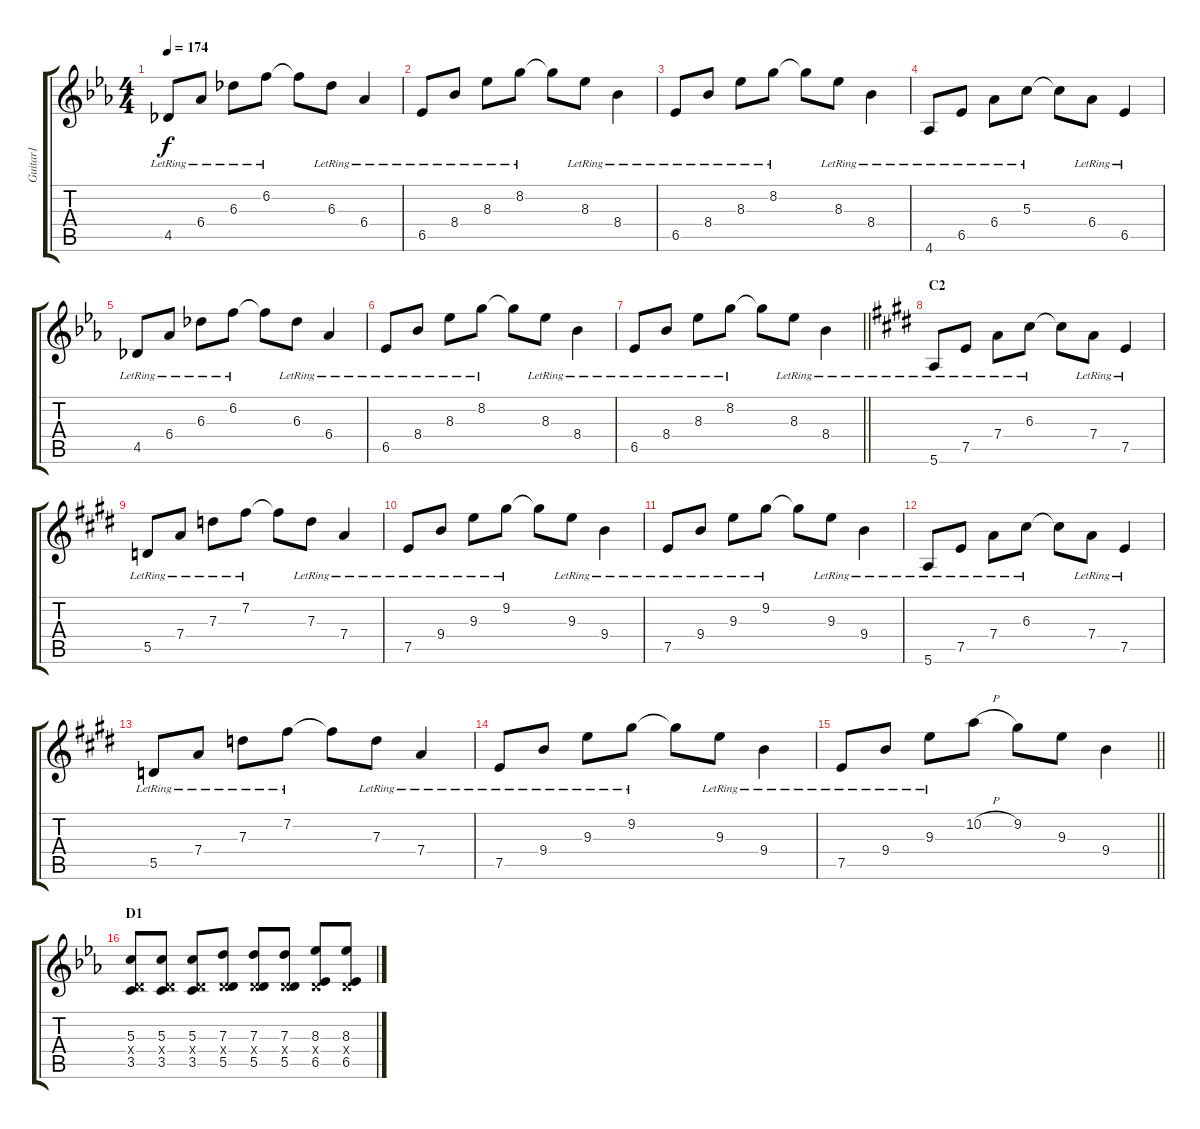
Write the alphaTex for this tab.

\track ("Guitar1" "Guitar1") {instrument overdrivenguitar}
\staff {score tabs}
\tuning (E4 B3 G3 D3 A2 E2) {hide}
\ts (4 4)
\tempo 174
\clef g2
\ks eb
4.5{lr}.8{dy f} 6.4{lr}.8 6.3{lr}.8 6.2{lr}.8 6.2{t}.8 6.3{lr}.8 6.4{lr}.4 |
6.5{lr}.8 8.4{lr}.8 8.3{lr}.8 8.2{lr}.8 8.2{t}.8 8.3{lr}.8 8.4{lr}.4 |
6.5{lr}.8 8.4{lr}.8 8.3{lr}.8 8.2{lr}.8 8.2{t}.8 8.3{lr}.8 8.4{lr}.4 |
4.6{lr}.8 6.5{lr}.8 6.4{lr}.8 5.3{lr}.8 5.3{t}.8 6.4{lr}.8 6.5{lr}.4 |
4.5{lr}.8 6.4{lr}.8 6.3{lr}.8 6.2{lr}.8 6.2{t}.8 6.3{lr}.8 6.4{lr}.4 |
6.5{lr}.8 8.4{lr}.8 8.3{lr}.8 8.2{lr}.8 8.2{t}.8 8.3{lr}.8 8.4{lr}.4 |
\barLineRight lightlight
6.5{lr}.8 8.4{lr}.8 8.3{lr}.8 8.2{lr}.8 8.2{t}.8 8.3{lr}.8 8.4{lr}.4 |
\section ("" "C2")
\ks e
5.6{lr}.8 7.5{lr}.8 7.4{lr}.8 6.3{lr}.8 6.3{t}.8 7.4{lr}.8 7.5{lr}.4 |
5.5{lr}.8 7.4{lr}.8 7.3{lr}.8 7.2{lr}.8 7.2{t}.8 7.3{lr}.8 7.4{lr}.4 |
7.5{lr}.8 9.4{lr}.8 9.3{lr}.8 9.2{lr}.8 9.2{t}.8 9.3{lr}.8 9.4{lr}.4 |
7.5{lr}.8 9.4{lr}.8 9.3{lr}.8 9.2{lr}.8 9.2{t}.8 9.3{lr}.8 9.4{lr}.4 |
5.6{lr}.8 7.5{lr}.8 7.4{lr}.8 6.3{lr}.8 6.3{t}.8 7.4{lr}.8 7.5{lr}.4 |
5.5{lr}.8 7.4{lr}.8 7.3{lr}.8 7.2{lr}.8 7.2{t}.8 7.3{lr}.8 7.4{lr}.4 |
7.5{lr}.8 9.4{lr}.8 9.3{lr}.8 9.2{lr}.8 9.2{t}.8 9.3{lr}.8 9.4{lr}.4 |
\barLineRight lightlight
7.5{lr}.8 9.4{lr}.8 9.3{lr}.8 10.2{h}.8 9.2.8 9.3.8 9.4.4 |
\section ("" "D1")
\ks eb
(5.3 0.4{x} 3.5).8 (5.3 0.4{x} 3.5).8 (5.3 0.4{x} 3.5).8 (7.3 0.4{x} 5.5).8 (7.3 0.4{x} 5.5).8 (7.3 0.4{x} 5.5).8 (8.3 0.4{x} 6.5).8 (8.3 0.4{x} 6.5).8
